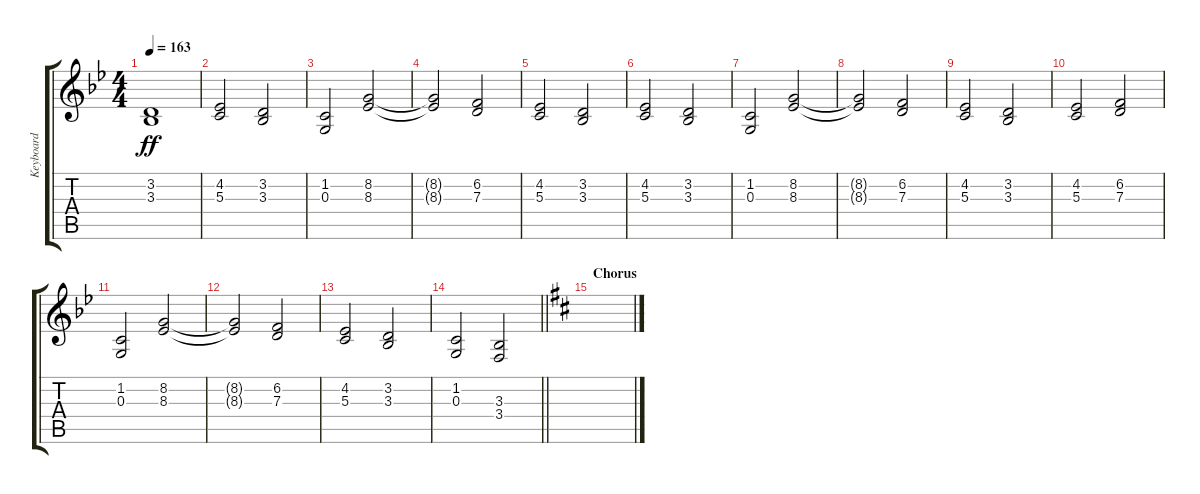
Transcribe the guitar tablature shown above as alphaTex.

\track ("Keyboard" "Keyboard") {instrument harmonica}
\staff {score tabs}
\tuning (E4 B3 G3 D3 A2 E2) {hide}
\ts (4 4)
\tempo 163
\clef g2
\ks bb
(3.2 3.3).1{dy ff} |
(4.2 5.3).2 (3.2 3.3).2 |
(1.2 0.3).2 (8.2 8.3).2 |
(8.2{t} 8.3{t}).2 (6.2 7.3).2 |
(4.2 5.3).2 (3.2 3.3).2 |
(4.2 5.3).2 (3.2 3.3).2 |
(1.2 0.3).2 (8.2 8.3).2 |
(8.2{t} 8.3{t}).2 (6.2 7.3).2 |
(4.2 5.3).2 (3.2 3.3).2 |
(4.2 5.3).2 (6.2 7.3).2 |
(1.2 0.3).2 (8.2 8.3).2 |
(8.2{t} 8.3{t}).2 (6.2 7.3).2 |
(4.2 5.3).2 (3.2 3.3).2 |
\barLineRight lightlight
(1.2 0.3).2 (3.3 3.4).2 |
\section ("" "Chorus")
\ks d
